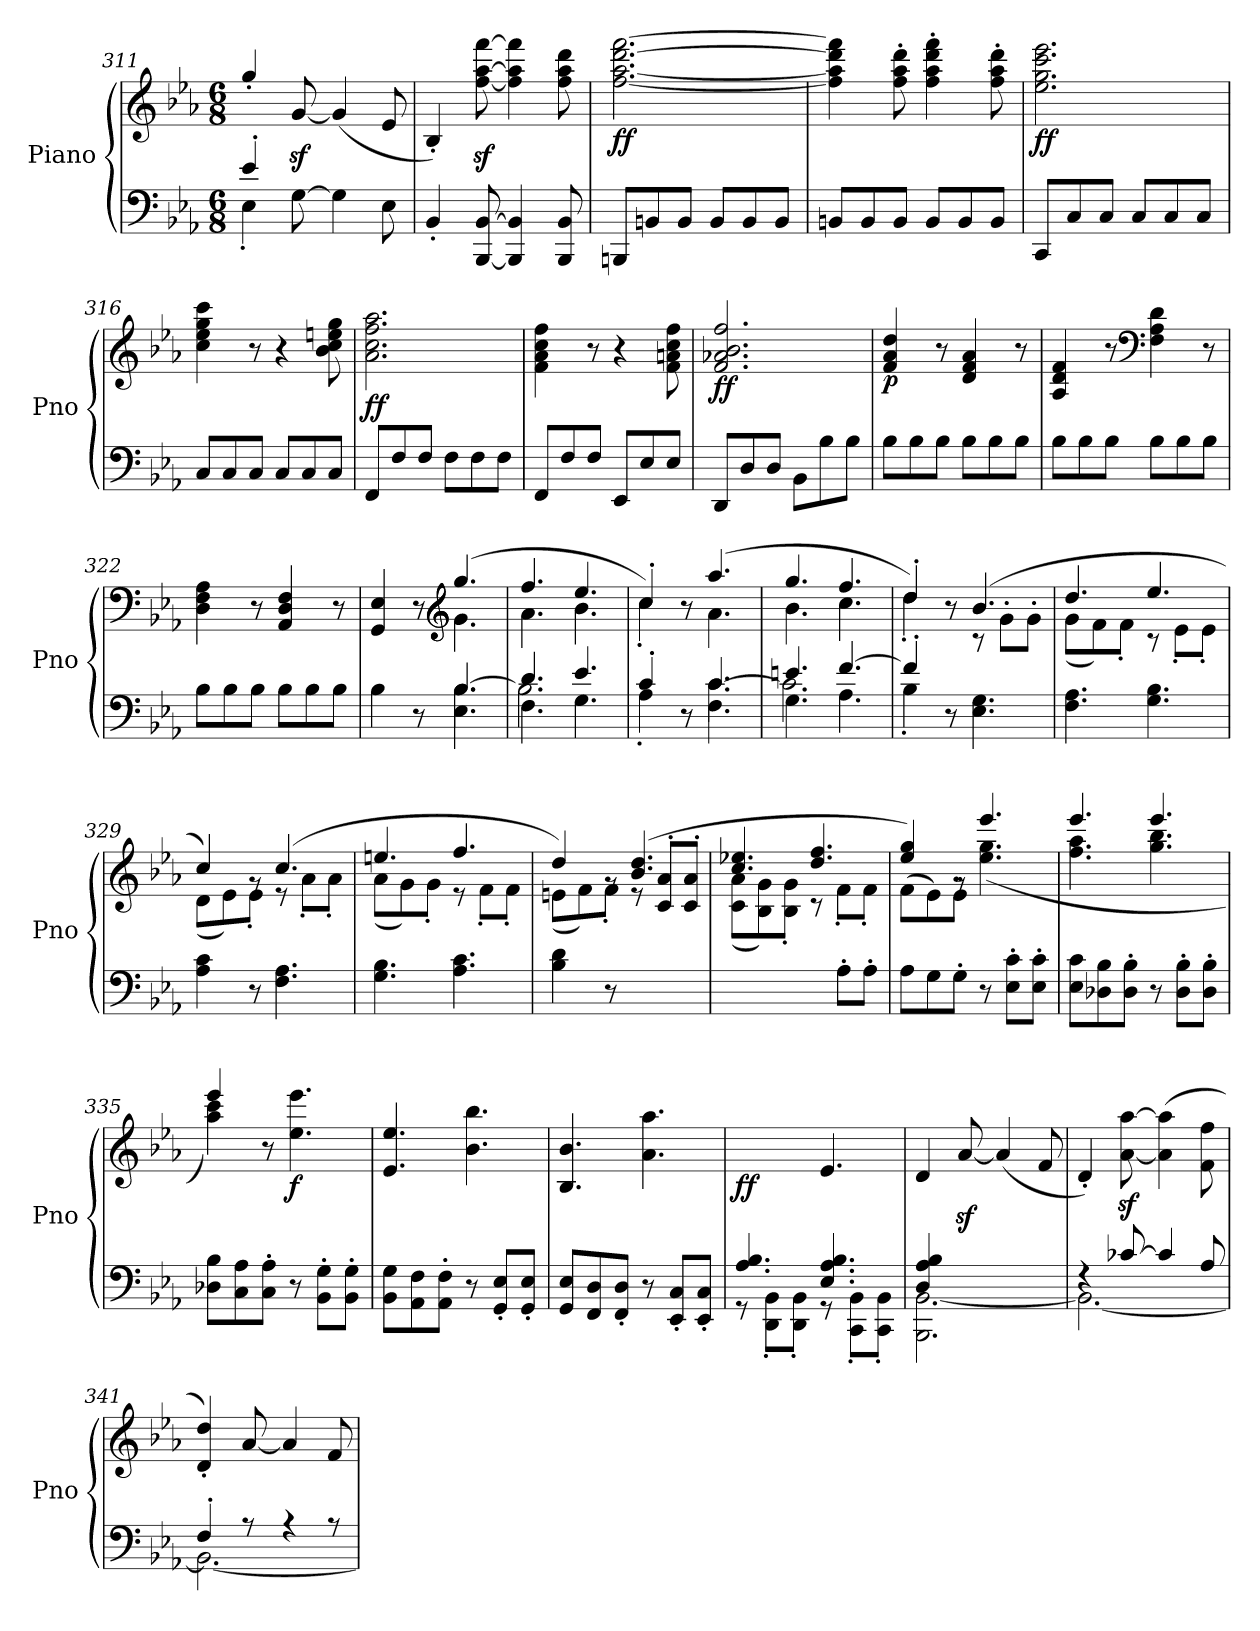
**kern	**kern	**dynam
*part1	*part1	*part1
*staff2	*staff1	*staff1/2
*I"Piano	*	*
*I'Pno	*	*
*clefF4	*clefG2	*
*k[b-e-a-]	*k[b-e-a-]	*
*M6/8	*M6/8	*
=311	=311	=311
*^	*	*
4e-'/	4E-'\	4gg'/	.
[8G\	2ryy	[8gz</	.
4G\]	.	(4g/]	.
8E-\	.	8e-/	.
*v	*v	*	*
=312	=312	=312
4BB-'/	4B-'/)	.
[8BBB-/ [8BB-/	[8ff\z< [8aa-\z< [8fff\z<	.
4BBB-/] 4BB-/]	4ff\] 4aa-\] 4fff\]	.
8BBB-/ 8BB-/	8ff\ 8aa-\ 8ddd\	.
=313	=313	=313
!	!	!LO:DY:b
8BBBn/L	[2.ff\ [2.aa-\ [2.ddd\ [2.fff\	ff
8BBn/	.	.
8BB/J	.	.
8BB/L	.	.
8BB/	.	.
8BB/J	.	.
=314	=314	=314
8BBn/L	4ff\] 4aa-\] 4ddd\] 4fff\]	.
8BB/	.	.
8BB/J	8ff\' 8aa-\' 8ddd\'	.
8BB/L	4ff\' 4aa-\' 4ddd\' 4fff\'	.
8BB/	.	.
8BB/J	8ff\' 8aa-\' 8ddd\'	.
=315	=315	=315
!	!	!LO:DY:b
8CC/L	2.ee-\ 2.gg\ 2.ccc\ 2.eee-\	ff
8C/	.	.
8C/J	.	.
8C/L	.	.
8C/	.	.
8C/J	.	.
!!LO:LB:g=z
=316	=316	=316
8C/L	4cc\ 4ee-\ 4gg\ 4ccc\	.
8C/	.	.
8C/J	8r	.
8C/L	4r	.
8C/	.	.
8C/J	8b-\ 8cc\ 8een\ 8gg\	.
!!LO:PB:g=z
=317	=317	=317
!	!	!LO:DY:b
8FF/L	2.a-\ 2.cc\ 2.ff\ 2.aa-\	ff
8F/	.	.
8F/J	.	.
8F\L	.	.
8F\	.	.
8F\J	.	.
=318	=318	=318
8FF/L	4f\ 4a-\ 4cc\ 4ff\	.
8F/	.	.
8F/J	8r	.
8EE-/L	4r	.
8E-/	.	.
8E-/J	8f\ 8an\ 8cc\ 8ff\	.
=319	=319	=319
!	!	!LO:DY:b
8DD/L	2.f/ 2.a-X/ 2.b-/ 2.ff/	ff
8D/	.	.
8D/J	.	.
8BB-\L	.	.
8B-\	.	.
8B-\J	.	.
=320	=320	=320
!	!	!LO:DY:b
8B-\L	4f/ 4a-/ 4dd/	p
8B-\	.	.
8B-\J	8r	.
8B-\L	4d/ 4f/ 4a-/	.
8B-\	.	.
8B-\J	8r	.
=321	=321	=321
8B-\L	4A-/ 4d/ 4f/	.
8B-\	.	.
8B-\J	8r	.
*	*clefF4	*
8B-\L	4F\ 4A-\ 4d\	.
8B-\	.	.
8B-\J	8r	.
=322	=322	=322
8B-\L	4D\ 4F\ 4A-\	.
8B-\	.	.
8B-\J	8r	.
8B-\L	4AA-/ 4D/ 4F/	.
8B-\	.	.
8B-\J	8r	.
!!LO:LB:g=z
=323	=323	=323
*^	*^	*
*	*^	*	*	*
4B-\	4.ryy	4.ryy	4GG/ 4E-/	4.ryy	.
8r	.	.	8r	.	.
*	*	*	*clefG2	*	*
4.B-/	4.E-\	[4.B-\	(>4.gg/	4.g\	.
!!LO:LB:g=z	!!
=324	=324	=324	=324	=324	=324
4.d/	4.F\	2.B-\]	4.ff/	4.a-\	.
4.e-/	4.G\	.	4.ee-/	4.b-\	.
=325	=325	=325	=325	=325	=325
4c'/	4A-'\	4.ryy	4cc'/)	4cc'\	.
8r	8ryy	.	8r	8ryy	.
4.c/	4.F\	[4.c\	(>4.aa-/	4.a-\	.
=326	=326	=326	=326	=326	=326
4.en/	4.G\	2.c\]	4.gg/	4.b-\	.
[4.f/	4.A-\	.	4.ff/	4.cc\	.
=327	=327	=327	=327	=327	=327
*	*	*	*	*^	*
4f'/]	4B-'\	4.ryy	4dd'/)	4dd'\	2ryy	.
8r	2ryy	.	8r	2ryy	.	.
4.E-\ 4.G\	.	8rdd	(4.b-/	.	.	.
.	.	4ryy	.	.	8g'\L	.
.	.	.	.	.	8g'\J	.
*v	*v	*v	*	*	*	*
*	*	*v	*v	*
!!LO:LB:g=z
=328	=328	=328	=328
4.F\ 4.A-\	4.dd/	(8g\L	.
.	.	8f\)	.
.	.	8f'\J	.
4.G\ 4.B-\	4.ee-/	8r	.
.	.	8e-'\L	.
.	.	8e-'\J	.
=329	=329	=329	=329
4A-\ 4c\	4cc/)	(8d\L	.
.	.	8e-\)	.
8r	8rg	8e-'\J	.
4.F\ 4.A-\	(4.cc/	8r	.
.	.	8a-'\L	.
.	.	8a-'\J	.
=330	=330	=330	=330
4.G\ 4.B-\	4.een/	(8a-\L	.
.	.	8g\)	.
.	.	8g'\J	.
4.A-\ 4.c\	4.ff/	8r	.
.	.	8f'\L	.
.	.	8f'\J	.
=331	=331	=331	=331
*	*	*^	*
4B-\ 4d\	4dd/)	(8en\L	2ryy	.
.	.	8f\)	.	.
8r	8rg	8f'\J	.	.
!	!	!	!	!LO:DY:b
8ryy	(4.b-/ 4.dd/	8r	.	other-dynamics
4ryy	.	4ryy	8c/' 8a-/'L	.
.	.	.	8c/' 8a-/'J	.
*	*	*v	*v	*
=332	=332	=332	=332
*^	*	*	*
4.ryy	2ryy	4.cc/ 4.ee-X/	(8c\ 8a-\L	.
.	.	.	8B-\ 8g\)	.
.	.	.	8B-\' 8g\'J	.
8rff	.	4.dd/ 4.ff/	8ryy	.
4ryy	8A-'\L	.	8f'\L	.
.	8A-'\J	.	8f'\J	.
=333	=333	=333	=333	=333
*	*	*	*^	*
4.ryy	8A-\L	4ee-/ 4gg/)	4.ryy	(>8f\L	.
.	8G\	.	.	8e-\)	.
.	8G'\J	8rg	.	8e-'\J	.
8r	4.ryy	4.eee-/	(4.ee-\ 4.gg\	4.ryy	.
8E-\' 8c\'L	.	.	.	.	.
8E-\' 8c\'J	.	.	.	.	.
*v	*v	*	*	*	*
*	*	*v	*v	*
!!LO:LB:g=z
=334	=334	=334	=334
8E-\ 8c\L	4.eee-/	4.ff\ 4.aa-\	.
8D-X\ 8B-\	.	.	.
8D-\' 8B-\'J	.	.	.
8r	4.eee-/	4.gg\ 4.bb-\	.
8D-\' 8B-\'L	.	.	.
8D-\' 8B-\'J	.	.	.
=335	=335	=335	=335
8D-X\ 8B-\L	4eee-/	4aa-\ 4ccc\)	.
8C\ 8A-\	.	.	.
8C\' 8A-\'J	8r	2ryy	.
!	!	!	!LO:DY:b
8r	4.ee-\ 4.eee-\	.	f
8BB-\' 8G\'L	.	.	.
8BB-\' 8G\'J	.	.	.
*	*v	*v	*
=336	=336	=336
8BB-\ 8G\L	4.e-/ 4.ee-/	.
8AA-\ 8F\	.	.
8AA-\' 8F\'J	.	.
8r	4.b-\ 4.bb-\	.
8GG/' 8E-/'L	.	.
8GG/' 8E-/'J	.	.
=337	=337	=337
8GG/ 8E-/L	4.B-/ 4.b-/	.
8FF/ 8D/	.	.
8FF/' 8D/'J	.	.
8r	4.a-\ 4.aa-\	.
8EE-/' 8C/'L	.	.
8EE-/' 8C/'J	.	.
=338	=338	=338
*^	*	*
!	!	!	!LO:DY:b
4.A-/ 4.B-/	8rGG	4.ryy	ff
.	8DD\' 8BB-\'L	.	.
.	8DD\' 8BB-\'J	.	.
4.E-/ 4.A-/ 4.B-/	8rGG	4.e-/	.
.	8CC\' 8BB-\'L	.	.
.	8CC\' 8BB-\'J	.	.
=339	=339	=339	=339
4D/ 4A-/ 4B-/	2.BBB-\ [2.BB-\	4d/	.
2ryy	.	[8a-z</	.
.	.	(4a-/]	.
.	.	8f/	.
!!LO:LB:g=z
=340	=340	=340	=340
4rF	2.BB-\_	4d'/)	.
[8c-X/	.	[8a-\z< [8aa-\z<	.
4c-/]	.	(4a-\] 4aa-\]	.
8A-/	.	8f\ 8ff\	.
!!LO:PB:g=z
=341	=341	=341	=341
4F'/	2.BB-\_	4d/' 4dd/')	.
8r	.	[8a-/	.
4r	.	4a-/]	.
8r	.	8f/	.
*v	*v	*	*
=	=	=
*-	*-	*-
